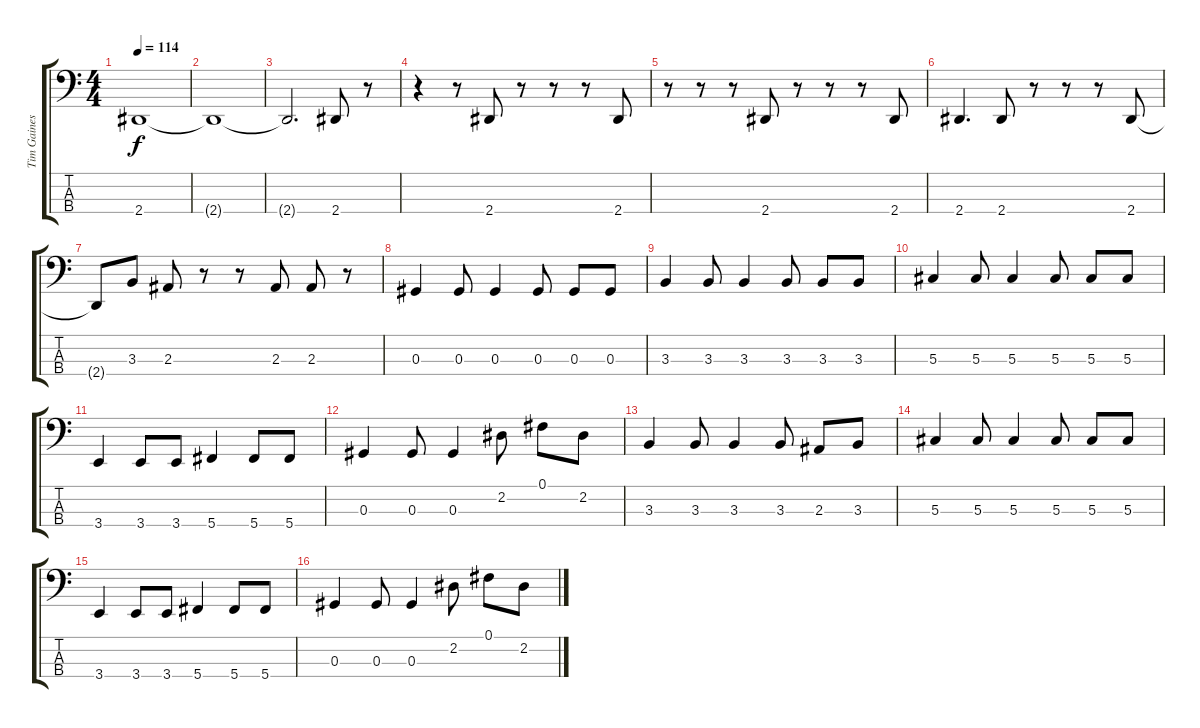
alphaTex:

\track ("Tim Gaines (Bass)" "Tim Gaines") {instrument electricbassfinger}
\staff {score tabs}
\tuning (Gb2 Db2 Ab1 Db1) {hide}
\ts (4 4)
\tempo 114
\clef f4
\ks c
2.4{t}.1{dy f} |
2.4{t}.1 |
2.4{t}.2{d} 2.4.8 r.8 |
r.4 r.8 2.4.8 r.8 r.8 r.8 2.4.8 |
r.8 r.8 r.8 2.4.8 r.8 r.8 r.8 2.4.8 |
2.4.4{d} 2.4.8 r.8 r.8 r.8 2.4.8 |
2.4{t}.8 3.3.8 2.3.8 r.8 r.8 2.3.8 2.3.8 r.8 |
0.3.4 0.3.8 0.3.4 0.3.8 0.3.8 0.3.8 |
3.3.4 3.3.8 3.3.4 3.3.8 3.3.8 3.3.8 |
5.3.4 5.3.8 5.3.4 5.3.8 5.3.8 5.3.8 |
3.4.4 3.4.8 3.4.8 5.4.4 5.4.8 5.4.8 |
0.3.4 0.3.8 0.3.4 2.2.8 0.1.8 2.2.8 |
3.3.4 3.3.8 3.3.4 3.3.8 2.3.8 3.3.8 |
5.3.4 5.3.8 5.3.4 5.3.8 5.3.8 5.3.8 |
3.4.4 3.4.8 3.4.8 5.4.4 5.4.8 5.4.8 |
0.3.4 0.3.8 0.3.4 2.2.8 0.1.8 2.2.8
